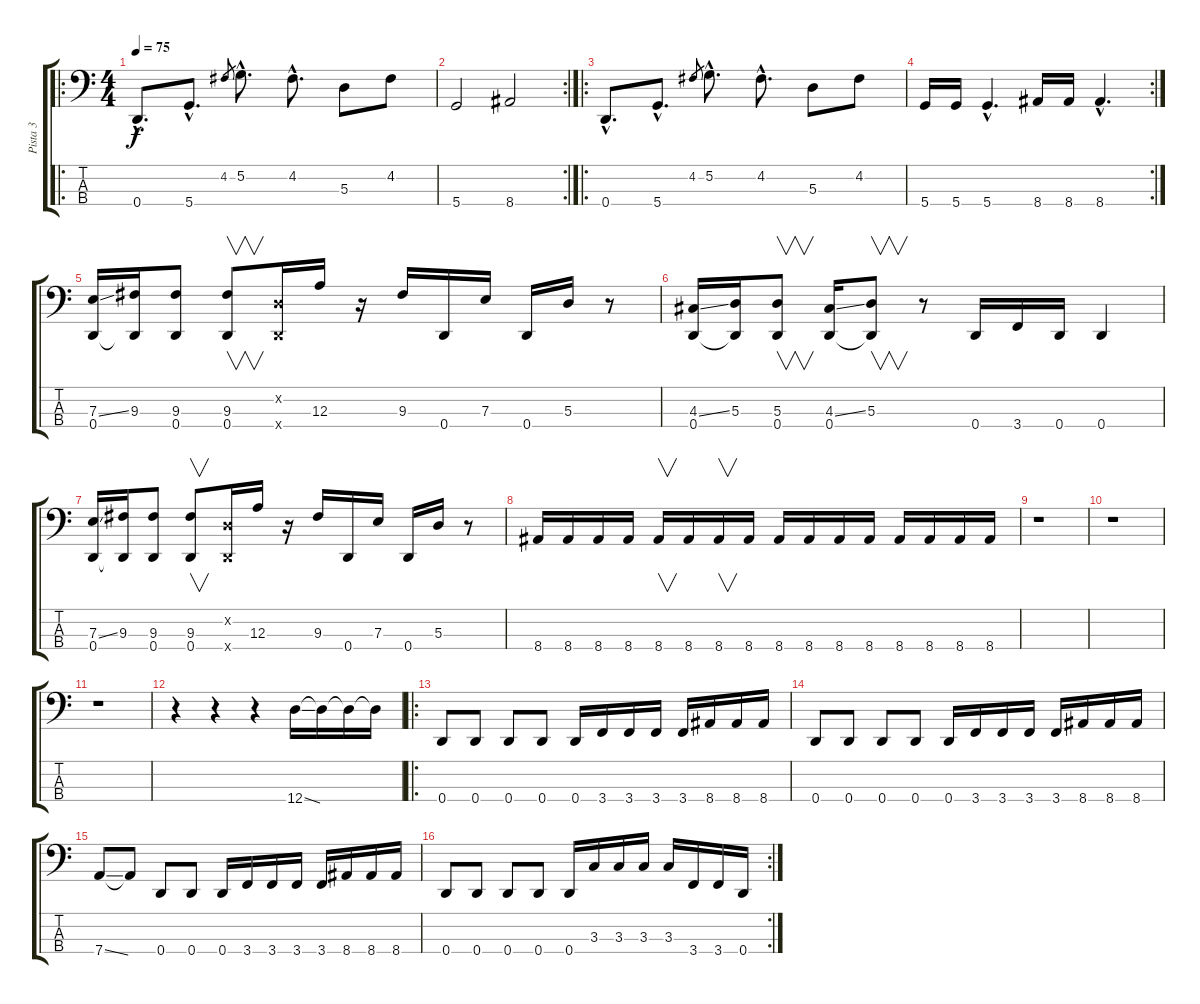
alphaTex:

\track ("Pista 3" "Pista 3") {instrument electricbassfinger}
\staff {score tabs}
\tuning (G2 D2 A1 D1) {hide}
\ro
\ts (4 4)
\tempo 75
\clef f4
\ks c
0.4{hac}.8{d dy f instrument fretlessbass} 5.4{hac}.8{d} 4.2.8{gr} 5.2{hac}.8{d} 4.2{hac}.8{d} 5.3.8 4.2.8 |
\rc 2
5.4.2 8.4.2 |
\ro
0.4{hac}.8{d instrument fretlessbass} 5.4{hac}.8{d} 4.2.8{gr} 5.2{hac}.8{d} 4.2{hac}.8{d} 5.3.8 4.2.8 |
\rc 2
5.4.16 5.4.16 5.4{hac}.4{d} 8.4.16 8.4.16 8.4{hac}.4{d} |
(7.3{ss} 0.4).16 (9.3 0.4{t}).16 (9.3 0.4).8 (9.3 0.4).8{v} (0.2{x} 0.4{x}).16 12.3.16 r.16 9.3.16 0.4.16 7.3.16 0.4.16 5.3.16 r.8 |
(4.3{ss} 0.4).16 (5.3 0.4{t}).16 (5.3 0.4).8{v} (4.3{ss} 0.4).16 (5.3 0.4{t}).8{v} r.8 0.4.16 3.4.16 0.4.16 0.4.4 |
(7.3{ss} 0.4).16 (9.3 0.4{t}).16 (9.3 0.4).8 (9.3 0.4).8{v} (0.2{x} 0.4{x}).16 12.3.16 r.16 9.3.16 0.4.16 7.3.16 0.4.16 5.3.16 r.8 |
8.4.16 8.4.16 8.4.16 8.4.16 8.4.16{v} 8.4.16 8.4.16{v} 8.4.16 8.4.16 8.4.16 8.4.16 8.4.16 8.4.16 8.4.16 8.4.16 8.4.16 |
r.1{instrument electricbassfinger} |
r.1 |
r.1 |
r.4 r.4 r.4 12.4{ss}.16 12.4{t}.16 12.4{t}.16 12.4{t}.16 |
\ro
0.4.8 0.4.8 0.4.8 0.4.8 0.4.16 3.4.16 3.4.16 3.4.16 3.4.16 8.4.16 8.4.16 8.4.16 |
0.4.8 0.4.8 0.4.8 0.4.8 0.4.16 3.4.16 3.4.16 3.4.16 3.4.16 8.4.16 8.4.16 8.4.16 |
7.4{ss}.8 7.4{t}.8 0.4.8 0.4.8 0.4.16 3.4.16 3.4.16 3.4.16 3.4.16 8.4.16 8.4.16 8.4.16 |
\rc 2
0.4.8 0.4.8 0.4.8 0.4.8 0.4.16 3.3.16 3.3.16 3.3.16 3.3.16 3.4.16 3.4.16 0.4.16
